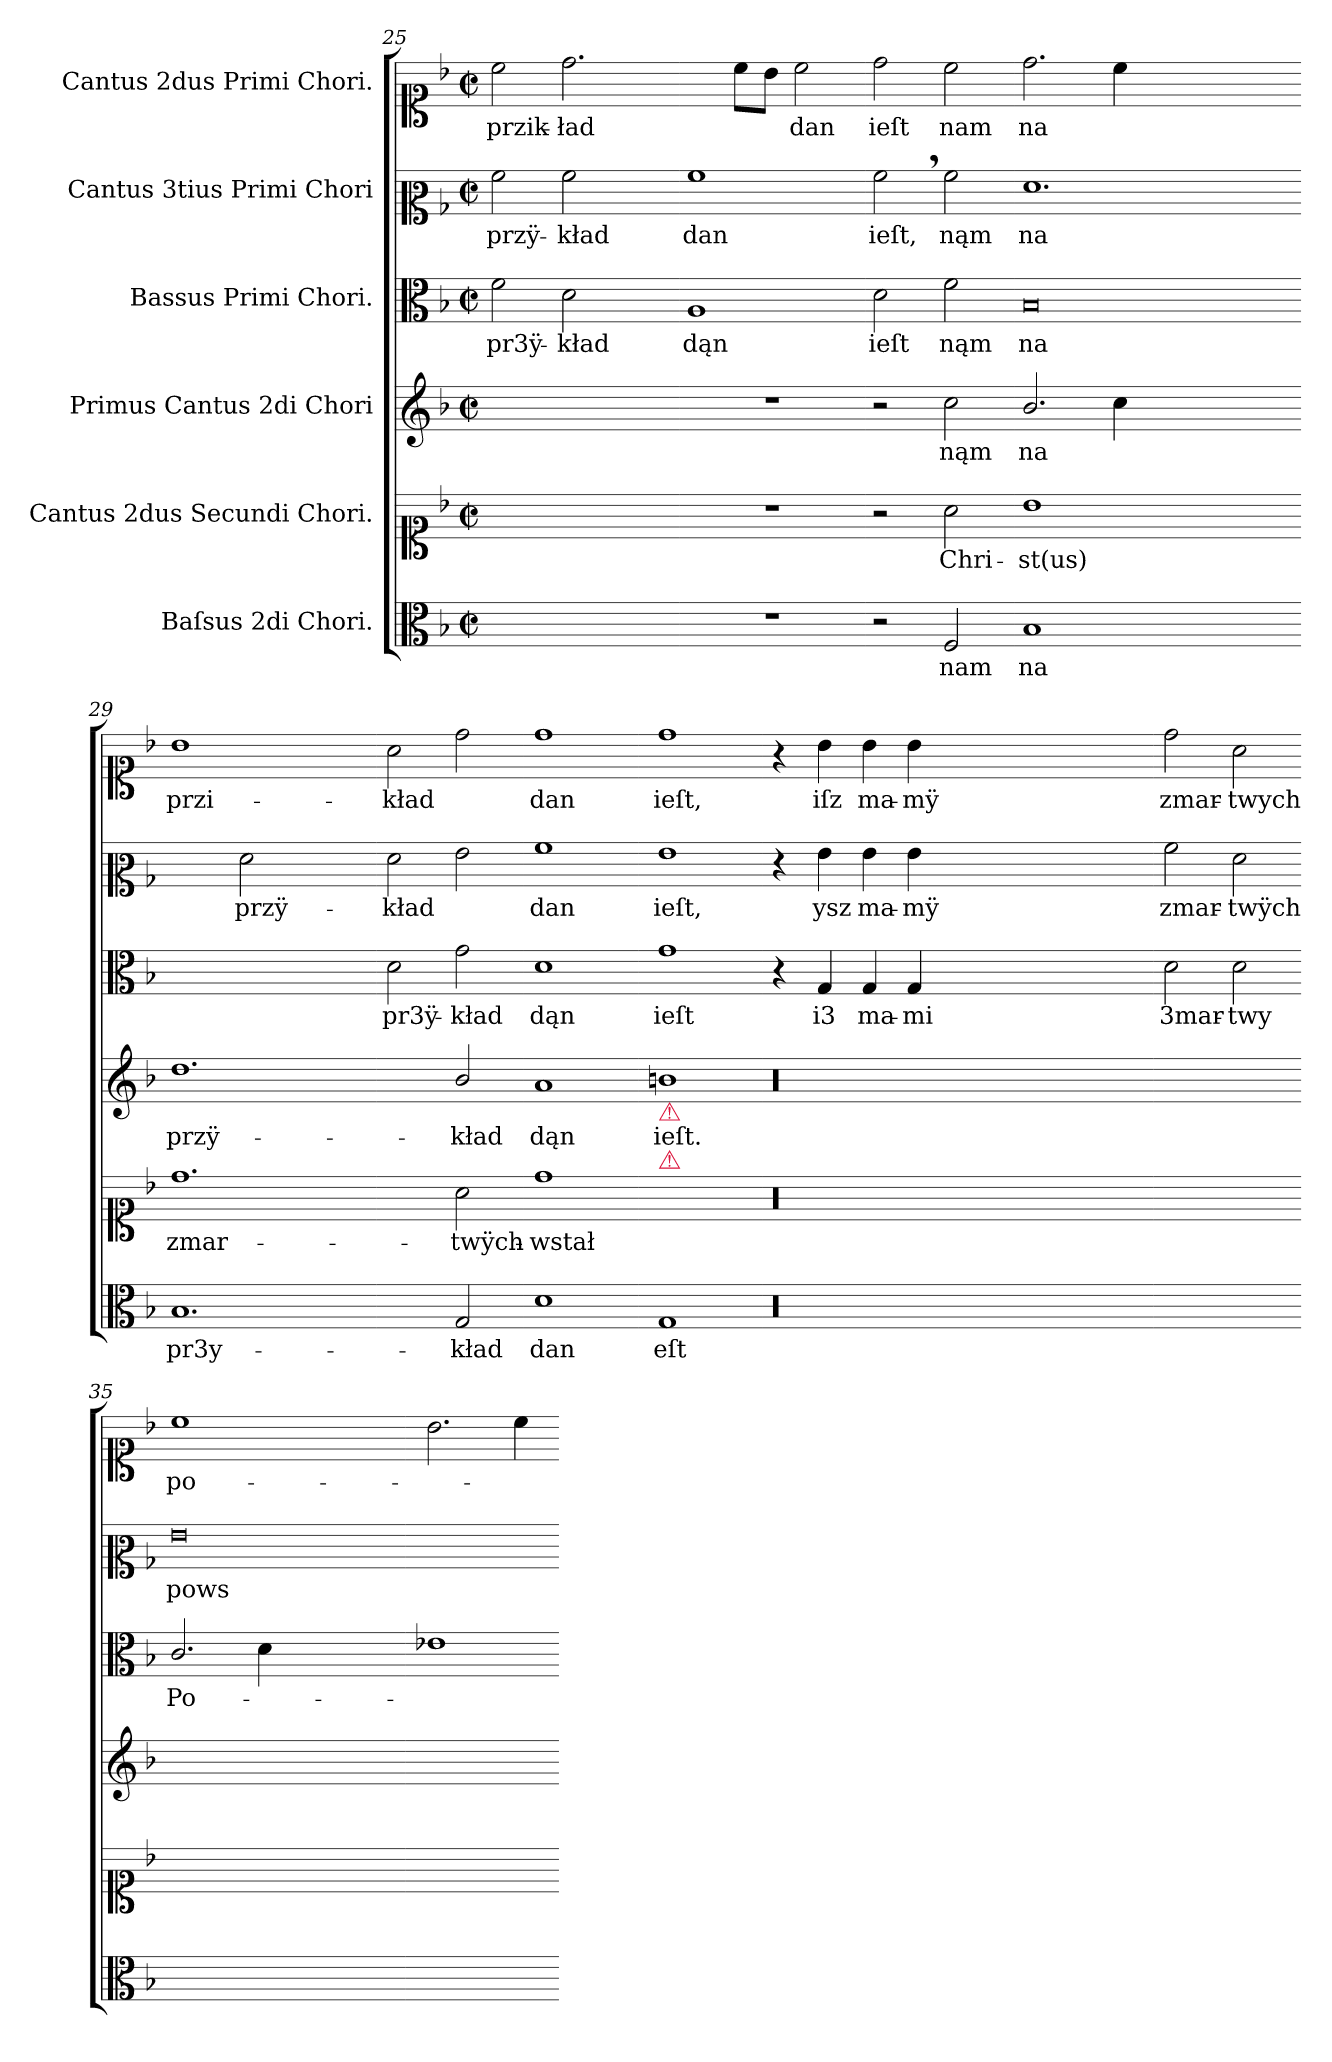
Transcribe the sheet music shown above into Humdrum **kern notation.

**kern	**text	**kern	**text	**kern	**text	**kern	**text	**kern	**text	**kern	**text
*part6	*part6	*part5	*part5	*part4	*part4	*part3	*part3	*part2	*part2	*part1	*part1
*staff6	*staff6	*staff5	*staff5	*staff4	*staff4	*staff3	*staff3	*staff2	*staff2	*staff1	*staff1
*I"Baſsus 2di Chori.	*	*I"Cantus 2dus Secundi Chori.	*	*I"Primus Cantus 2di Chori	*	*I"Bassus Primi Chori.	*	*I"Cantus 3tius Primi Chori	*	*I"Cantus 2dus Primi Chori.	*
*clefC3	*	*clefC1	*	*clefG2	*	*clefC3	*	*clefC2	*	*clefC1	*
*k[b-]	*	*k[b-]	*	*k[b-]	*	*k[b-]	*	*k[b-]	*	*k[b-]	*
*M2/2	*	*M2/2	*	*M2/2	*	*M2/2	*	*M2/2	*	*M2/2	*
*met(c|)	*	*met(c|)	*	*met(c|)	*	*met(c|)	*	*met(c|)	*	*met(c|)	*
=25	=25	=25	=25	=25	=25	=25	=25	=25	=25	=25	=25
!	!	!	!	!	!	!	!LO:LY:i	!	!LO:LY:i	!	!
1ryy	.	1ryy	.	1ryy	.	2f\	pr3ÿ-	2a\	przÿ-	2cc\	przik-
!	!	!	!	!	!	!	!LO:LY:i	!	!LO:LY:i	!	!
.	.	.	.	.	.	2d\	-kład	2a\	-kład	2.dd\	-ład
4ryy	.	4ryy	.	4ryy	.	4ryy	.	4ryy	.	.	.
=26-	=26-	=26-	=26-	=26-	=26-	=26-	=26-	=26-	=26-	=26-	=26-
!	!	!	!	!	!	!	!LO:LY:i	!	!LO:LY:i	!	!
1r	.	1r	.	1r	.	1A	dąn	1a	dan	4ryy	.
.	.	.	.	.	.	.	.	.	.	8cc\L	.
.	.	.	.	.	.	.	.	.	.	8b-\J	.
.	.	.	.	.	.	.	.	.	.	2cc\	dan
=27-	=27-	=27-	=27-	=27-	=27-	=27-	=27-	=27-	=27-	=27-	=27-
!	!	!	!	!	!	!	!LO:LY:i	!	!LO:LY:i	!	!
2r	.	2r	.	2r	.	2d\	ieſt	2a,<\	ieſt,	2dd\	ieſt
!	!	!	!LO:LY:i	!	!LO:LY:i	!	!LO:LY:i	!	!	!	!
2F/	nam	2a\	Chri-	2cc\	nąm	2f\	nąm	2a\	nąm	2cc\	nam
=28-	=28-	=28-	=28-	=28-	=28-	=28-	=28-	=28-	=28-	=28-	=28-
!	!	!	!LO:LY:i	!	!LO:LY:i	!	!LO:LY:i	!	!	!	!
1B-	na	1b-	-st(us)	2.b-/	na	0B-	na	1.f	na	2.dd\	na
.	.	.	.	4cc\	.	.	.	.	.	4cc\	.
1ryy	.	1ryy	.	1ryy	.	.	.	.	.	1ryy	.
.	.	.	.	.	.	.	.	2ryy	.	.	.
=29-	=29-	=29-	=29-	=29-	=29-	=29-	=29-	=29-	=29-	=29-	=29-
!	!	!	!LO:LY:i	!	!LO:LY:i	!	!	!	!	!	!
1.B-	pr3y-	1.dd	zmar-	1.dd	przÿ-	1.ryy	.	2ryy	.	1b-	przi-
.	.	.	.	.	.	.	.	2f\	przÿ-	.	.
.	.	.	.	.	.	.	.	2ryy	.	2ryy	.
=30-	=30-	=30-	=30-	=30-	=30-	=30-	=30-	=30-	=30-	=30-	=30-
!	!	!	!	!	!	!	!LO:LY:i	!	!	!	!
2ryy	.	2ryy	.	2ryy	.	2d\	pr3ÿ-	2f\	-kład	2a\	-kład
!	!	!	!LO:LY:i	!	!LO:LY:i	!	!LO:LY:i	!	!	!	!
2G/	-kład	2a\	-twÿch-	2b-/	-kład	2g\	-kład	2g\	.	2dd\	.
=31-	=31-	=31-	=31-	=31-	=31-	=31-	=31-	=31-	=31-	=31-	=31-
!	!	!	!LO:LY:i	!	!LO:LY:i	!	!LO:LY:i	!	!	!	!
1d	dan	1dd	-wstał	1a	dąn	1d	dąn	1a	dan	1dd	dan
=32-	=32-	=32-	=32-	=32-	=32-	=32-	=32-	=32-	=32-	=32-	=32-
!	!	!	!	!LO:TX:b:color=crimson:t=⚠	!	!	!	!	!	!	!
!	!	!LO:TX:a:color=crimson:t=⚠	!	!	!	!	!	!	!	!	!
!	!	!	!	!	!LO:LY:i	!	!LO:LY:i	!	!	!	!
1G	eſt	1ryy	.	1bn	ieſt.	1g	ieſt	1g	ieſt,	1dd	ieſt,
=33-	=33-	=33-	=33-	=33-	=33-	=33-	=33-	=33-	=33-	=33-	=33-
00r	.	00r	.	00r	.	4r	.	4r	.	4r	.
.	.	.	.	.	.	4G/	i3	4g\	ysz	4b-\	iſz
.	.	.	.	.	.	4G/	ma-	4g\	ma-	4b-\	ma-
.	.	.	.	.	.	4G/	-mi	4g\	-mÿ	4b-\	-mÿ
.	.	.	.	.	.	0.ryy	.	0.ryy	.	0.ryy	.
=34-	=34-	=34-	=34-	=34-	=34-	=34-	=34-	=34-	=34-	=34-	=34-
1ryy	.	1ryy	.	1ryy	.	2d\	3mar-	2a\	zmar-	2dd\	zmar-
.	.	.	.	.	.	2d\	-twy	2f\	-twÿch	2a\	-twych
=35-	=35-	=35-	=35-	=35-	=35-	=35-	=35-	=35-	=35-	=35-	=35-
0ryy	.	0ryy	.	0ryy	.	2.c/	Po-	0g	pows-	1cc	po-
.	.	.	.	.	.	4d\	.	.	.	.	.
.	.	.	.	.	.	1ryy	.	.	.	1ryy	.
=36-	=36-	=36-	=36-	=36-	=36-	=36-	=36-	=36-	=36-	=36-	=36-
1ryy	.	1ryy	.	1ryy	.	1e-X	.	1ryy	.	2.b-\	.
.	.	.	.	.	.	.	.	.	.	4cc\	.
=-	=-	=-	=-	=-	=-	=-	=-	=-	=-	=-	=-
*-	*-	*-	*-	*-	*-	*-	*-	*-	*-	*-	*-
